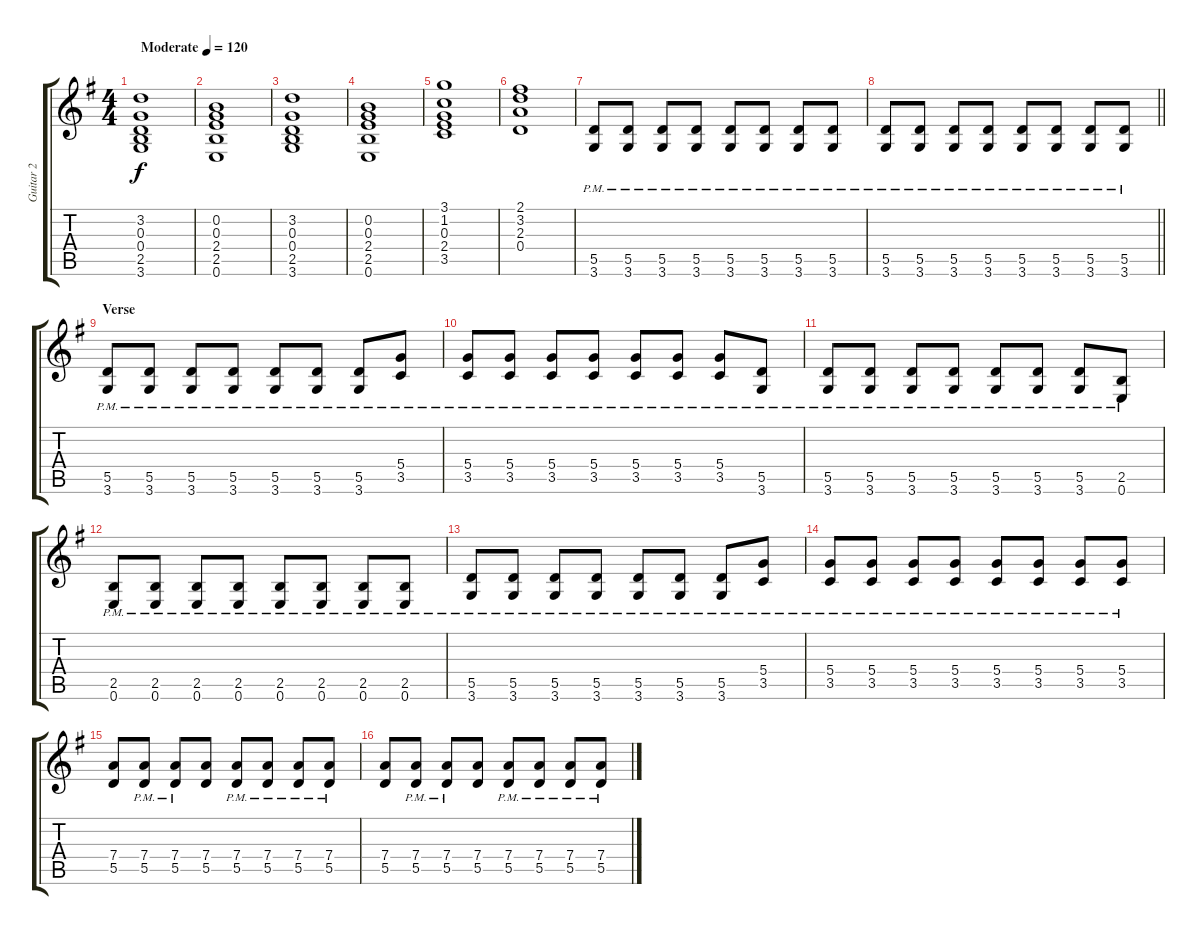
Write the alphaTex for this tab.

\track ("Guitar 2" "Guitar 2") {instrument acousticguitarsteel}
\staff {score tabs}
\tuning (E4 B3 G3 D3 A2 E2) {hide}
\ts (4 4)
\tempo (120 "Moderate")
\clef g2
\ks g
(3.2 0.3 0.4 2.5 3.6).1{dy f instrument acousticguitarsteel} |
(0.2 0.3 2.4 2.5 0.6).1 |
(3.2 0.3 0.4 2.5 3.6).1 |
(0.2 0.3 2.4 2.5 0.6).1 |
(3.1 1.2 0.3 2.4 3.5).1 |
(2.1 3.2 2.3 0.4).1 |
(5.5{pm} 3.6{pm}).8 (5.5{pm} 3.6{pm}).8 (5.5{pm} 3.6{pm}).8 (5.5{pm} 3.6{pm}).8 (5.5{pm} 3.6{pm}).8 (5.5{pm} 3.6{pm}).8 (5.5{pm} 3.6{pm}).8 (5.5{pm} 3.6{pm}).8 |
\barLineRight lightlight
(5.5{pm} 3.6{pm}).8 (5.5{pm} 3.6{pm}).8 (5.5{pm} 3.6{pm}).8 (5.5{pm} 3.6{pm}).8 (5.5{pm} 3.6{pm}).8 (5.5{pm} 3.6{pm}).8 (5.5{pm} 3.6{pm}).8 (5.5{pm} 3.6{pm}).8 |
\section ("" "Verse")
(5.5{pm} 3.6{pm}).8 (5.5{pm} 3.6{pm}).8 (5.5{pm} 3.6{pm}).8 (5.5{pm} 3.6{pm}).8 (5.5{pm} 3.6{pm}).8 (5.5{pm} 3.6{pm}).8 (5.5{pm} 3.6{pm}).8 (5.4 3.5{pm}).8 |
(5.4 3.5{pm}).8 (5.4 3.5{pm}).8 (5.4 3.5{pm}).8 (5.4 3.5{pm}).8 (5.4 3.5{pm}).8 (5.4 3.5{pm}).8 (5.4 3.5{pm}).8 (5.5{pm} 3.6{pm}).8 |
(5.5{pm} 3.6{pm}).8 (5.5{pm} 3.6{pm}).8 (5.5{pm} 3.6{pm}).8 (5.5{pm} 3.6{pm}).8 (5.5{pm} 3.6{pm}).8 (5.5{pm} 3.6{pm}).8 (5.5{pm} 3.6{pm}).8 (2.5{pm} 0.6{pm}).8 |
(2.5{pm} 0.6{pm}).8 (2.5{pm} 0.6{pm}).8 (2.5{pm} 0.6{pm}).8 (2.5{pm} 0.6{pm}).8 (2.5{pm} 0.6{pm}).8 (2.5{pm} 0.6{pm}).8 (2.5{pm} 0.6{pm}).8 (2.5{pm} 0.6{pm}).8 |
(5.5{pm} 3.6{pm}).8 (5.5{pm} 3.6{pm}).8 (5.5{pm} 3.6{pm}).8 (5.5{pm} 3.6{pm}).8 (5.5{pm} 3.6{pm}).8 (5.5{pm} 3.6{pm}).8 (5.5{pm} 3.6{pm}).8 (5.4 3.5{pm}).8 |
(5.4 3.5{pm}).8 (5.4 3.5{pm}).8 (5.4 3.5{pm}).8 (5.4 3.5{pm}).8 (5.4 3.5{pm}).8 (5.4 3.5{pm}).8 (5.4 3.5{pm}).8 (5.4 3.5{pm}).8 |
(7.4 5.5).8 (7.4{pm} 5.5{pm}).8 (7.4{pm} 5.5{pm}).8 (7.4 5.5).8 (7.4{pm} 5.5{pm}).8 (7.4{pm} 5.5{pm}).8 (7.4{pm} 5.5{pm}).8 (7.4{pm} 5.5{pm}).8 |
(7.4 5.5).8 (7.4{pm} 5.5{pm}).8 (7.4{pm} 5.5{pm}).8 (7.4 5.5).8 (7.4{pm} 5.5{pm}).8 (7.4{pm} 5.5{pm}).8 (7.4{pm} 5.5{pm}).8 (7.4{pm} 5.5{pm}).8
